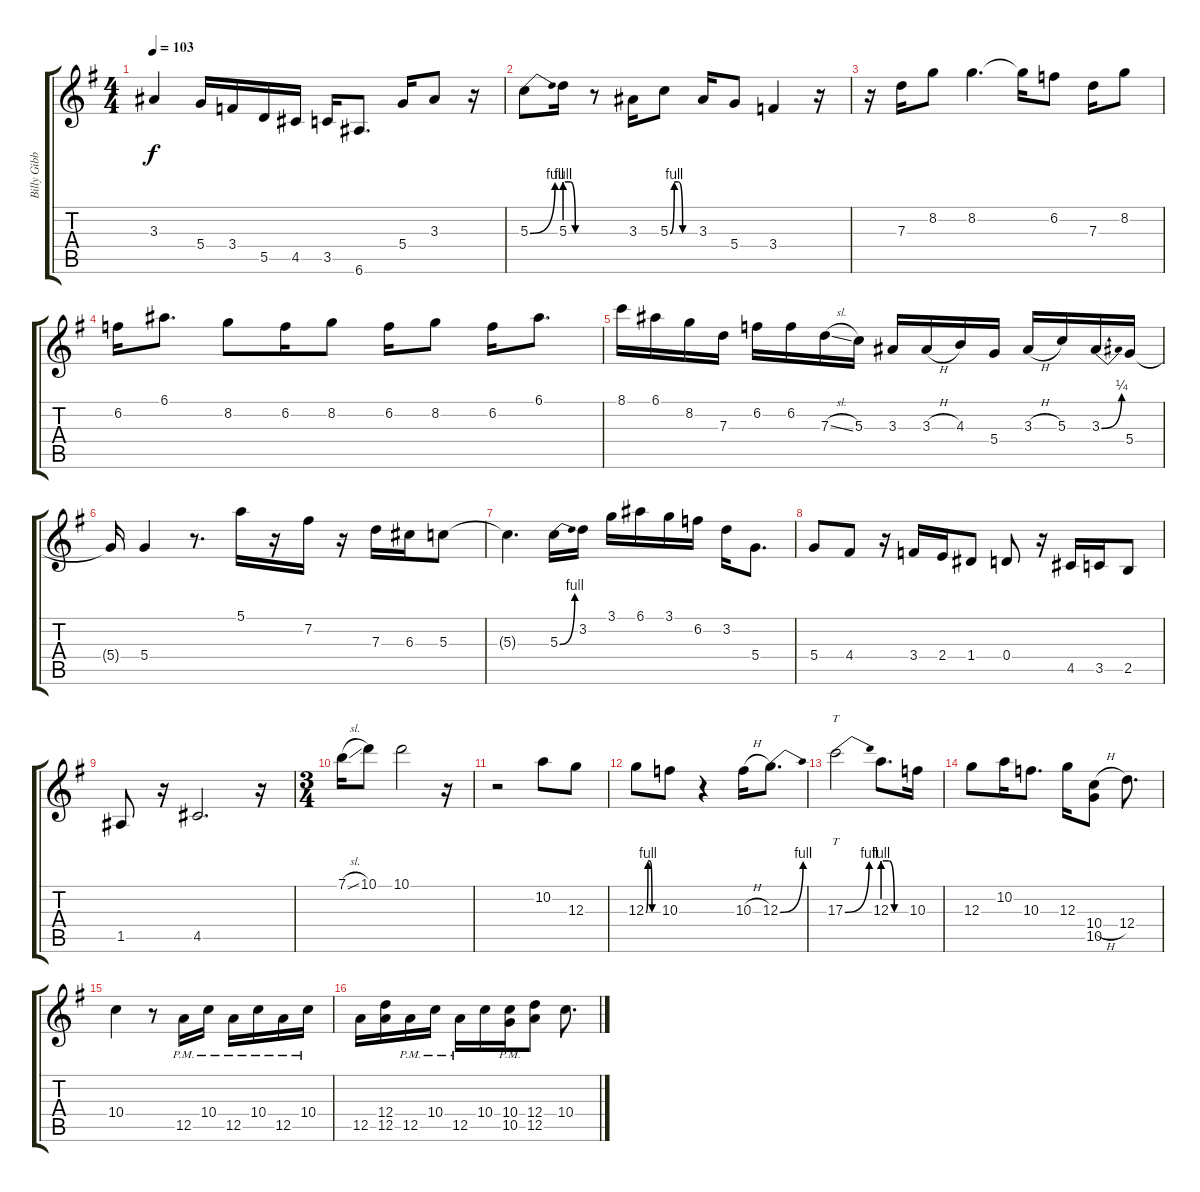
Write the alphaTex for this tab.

\track ("Billy Gibbons Guitar" "Billy Gibb") {instrument overdrivenguitar}
\staff {score tabs}
\tuning (E4 B3 G3 D3 A2 E2) {hide}
\ts (4 4)
\tempo 103
\clef g2
\ks g
3.3{t}.4{dy f} 5.4.16 3.4.16 5.5.16 4.5.16 3.5.16 6.6.8{d} 5.4.16 3.3.8 r.16 |
5.3{be (bend 0 0 60 4)}.8 5.3{be (custom 0 4 15 4 30 0 60 0)}.16 r.8 3.3.16 5.3{be (custom 0 0 10 4 20 4 30 0 60 0)}.8 3.3.16 5.4.8 3.4.4 r.16 |
r.16 7.3.16 8.2.8 8.2.4{d} 8.2{t}.16 6.2.8 7.3.16 8.2.8 |
6.2.16 6.1.8{d} 8.2.8 6.2.16 8.2.8 6.2.16 8.2.8 6.2.16 6.1.8{d} |
8.1.16 6.1.16 8.2.16 7.3.16 6.2.16 6.2.16 7.3{sl}.16 5.3.16 3.3.16 3.3{h}.16 4.3.16 5.4.16 3.3{h}.16 5.3.16 3.3{be (bend 0 0 60 1)}.16 5.4.16 |
5.4{t}.16 5.4.4 r.8{d} 5.1.16 r.16 7.2.16 r.16 7.3.16 6.3.16 5.3.8 |
5.3{t}.4{d} 5.3{be (bend 0 0 60 4)}.16 3.2.16 3.1.16 6.1.16 3.1.16 6.2.16 3.2.16 5.4.8{d} |
5.4.8 4.4.8 r.16 3.4.16 2.4.16 1.4.8 0.4.8 r.16 4.5.16 3.5.16 2.5.8 |
1.5.8 r.16 4.5.2{d} r.16 |
\ts (3 4)
7.1{sl}.16{volume 13} 10.1.8 10.1.2 r.16 |
r.2 10.2.8 12.3.8 |
12.3{be (custom 0 0 10 4 20 4 30 0 60 0)}.8 10.3.8 r.4 10.3{h}.16 12.3{be (bend 0 0 60 4)}.8{d} |
17.3{be (bend 0 0 60 4)}.2{tt} 12.3{be (custom 0 4 15 4 30 0 60 0)}.8{d} 10.3.16 |
12.3.8 10.2.16 10.3.8{d} 12.3.16 (10.4{h} 10.5).8 12.4.8{d} |
10.4.4 r.8 12.5{pm}.16 10.4{pm}.16 12.5{pm}.16 10.4{pm}.16 12.5{pm}.16 10.4{pm}.16 |
12.5.16 (12.4 12.5).16 12.5{pm}.16 10.4{pm}.16 12.5{pm}.16 10.4.16 (10.4{pm} 10.5).16 (12.4 12.5).8 10.4.8{d}
